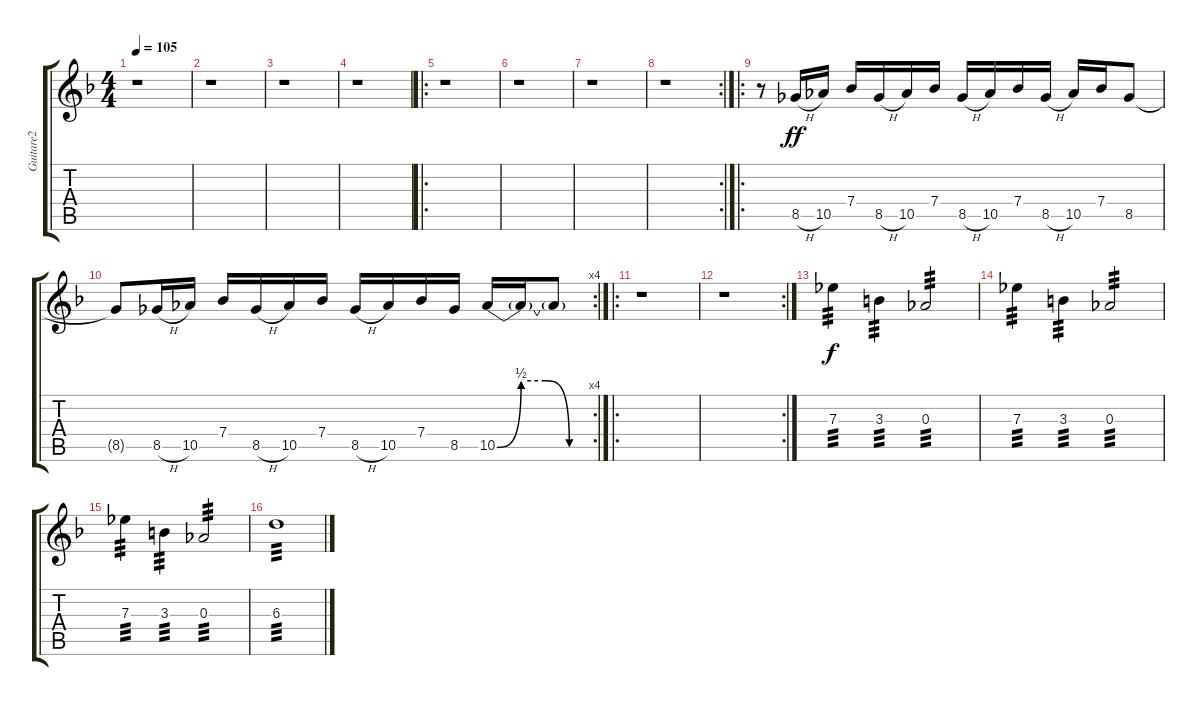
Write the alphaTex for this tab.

\track ("Guitare2" "Guitare2") {instrument overdrivenguitar}
\staff {score tabs}
\tuning (F4 C4 Ab3 Eb3 Bb2 F2) {hide}
\ts (4 4)
\tempo 105
\clef g2
\ks f
r.1{dy ff instrument overdrivenguitar} |
r.1 |
r.1 |
r.1 |
\ro
r.1 |
r.1 |
r.1 |
\rc 2
r.1 |
\ro
r.8 8.5{h}.16 10.5.16 7.4.16 8.5{h}.16 10.5.16 7.4.16 8.5{h}.16 10.5.16 7.4.16 8.5{h}.16 10.5.16 7.4.16 8.5.8 |
\rc 4
8.5{t}.8 8.5{h}.16 10.5.16 7.4.16 8.5{h}.16 10.5.16 7.4.16 8.5{h}.16 10.5.16 7.4.16 8.5.16 10.5{be (custom 0 0 15 2 30 2 45 0 60 0)}.16 10.5{t}.16 10.5{t}.8 |
\ro
r.1 |
\rc 2
r.1 |
7.3.4{tp 3 dy f volume 10} 3.3.4{tp 3} 0.3.2{tp 3} |
7.3.4{tp 3} 3.3.4{tp 3} 0.3.2{tp 3} |
7.3.4{tp 3} 3.3.4{tp 3} 0.3.2{tp 3} |
6.3.1{tp 3}
